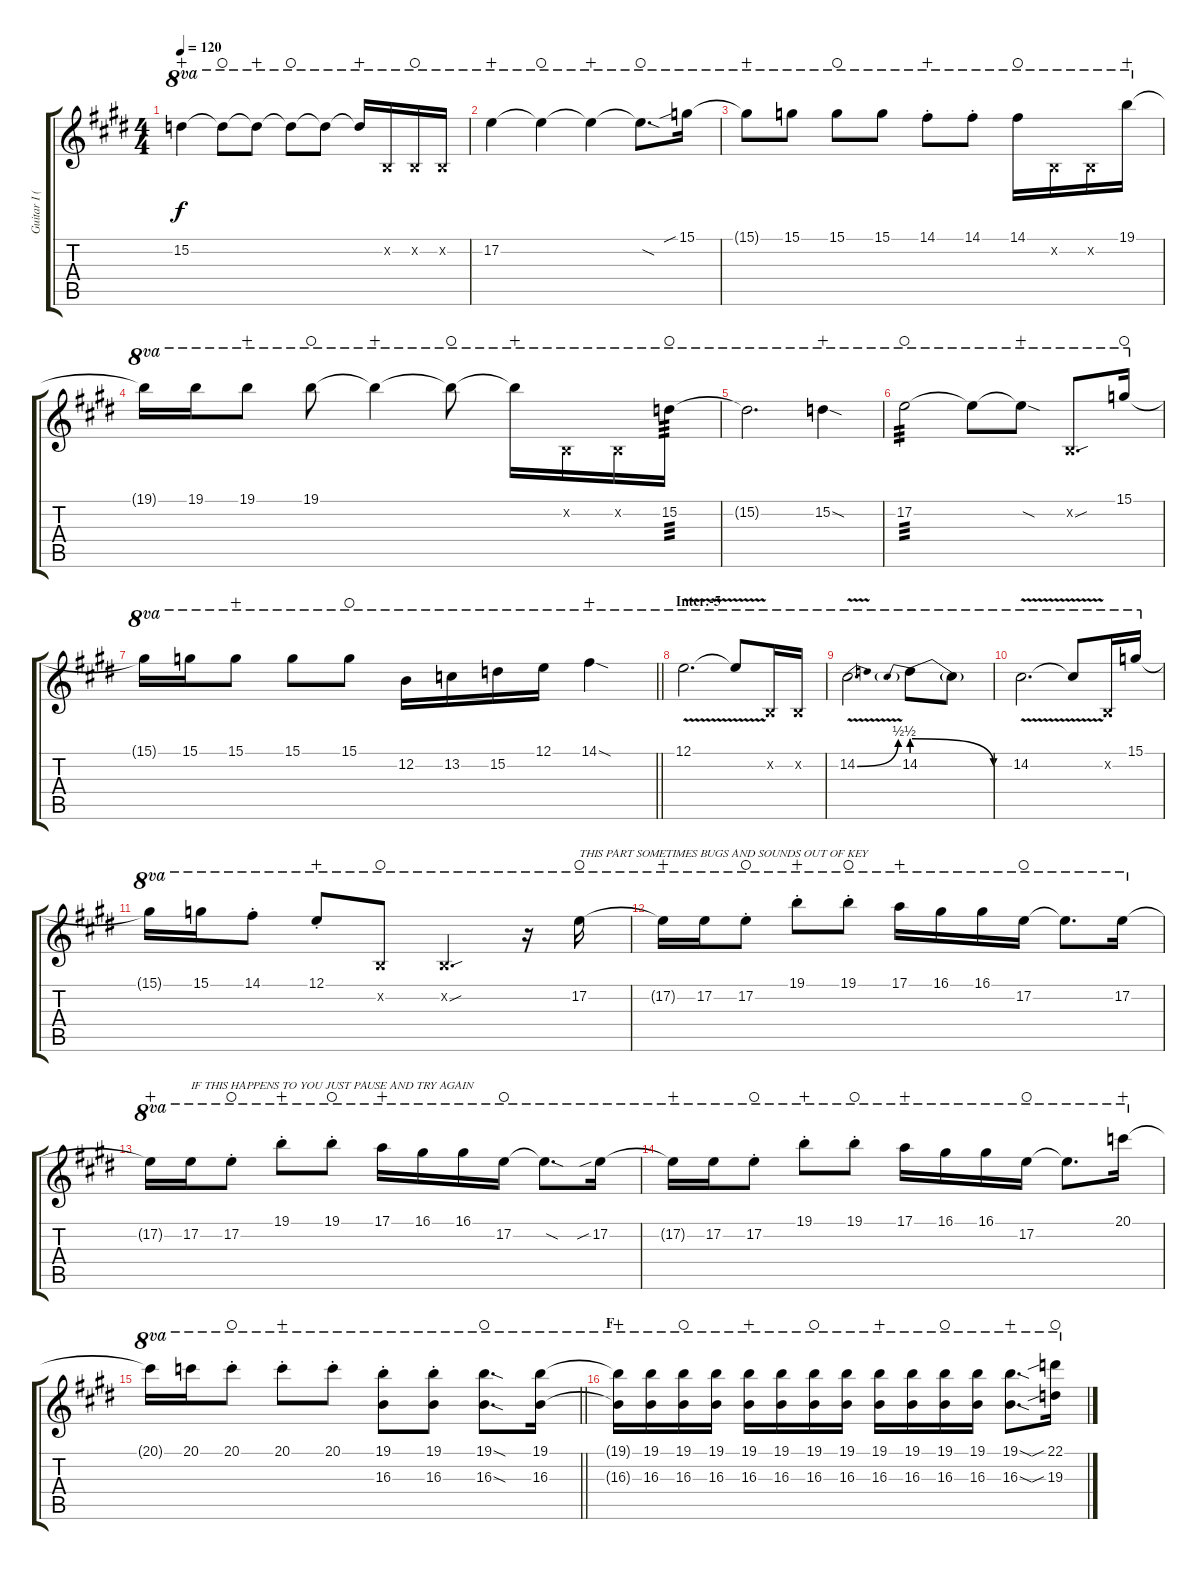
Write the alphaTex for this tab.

\track ("Guitar I (Nakano Azusa)" "Guitar I (") {instrument distortionguitar}
\staff {score tabs}
\tuning (E4 B3 G3 D3 A2 E2) {hide}
\ts (4 4)
\tempo 120
\clef g2
\ks e
15.2{t}.4{ot 8va dy f wahc} 15.2{t}.8{ot 8va waho} 15.2{t}.8{ot 8va wahc} 15.2{t}.8{ot 8va waho} 15.2{t}.8{ot 8va} 15.2{t}.16{ot 8va wahc} 0.2{x}.16{ot 8va} 0.2{x}.16{ot 8va waho} 0.2{x}.16{ot 8va} |
17.2.4{ot 8va wahc} 17.2{t}.4{ot 8va waho} 17.2{t}.4{ot 8va wahc} 17.2{sod t}.8{d ot 8va waho} 15.1{sib}.16{ot 8va} |
15.1{t}.8{ot 8va wahc} 15.1.8{ot 8va} 15.1.8{ot 8va waho} 15.1.8{ot 8va} 14.1{st}.8{ot 8va wahc} 14.1{st}.8{ot 8va} 14.1.16{ot 8va waho} 0.2{x}.16{ot 8va} 0.2{x}.16{ot 8va} 19.1.16{ot 8va wahc} |
19.1{t}.16{ot 8va} 19.1.16{ot 8va} 19.1.8{ot 8va wahc} 19.1.8{ot 8va waho} 19.1{t}.4{ot 8va wahc} 19.1{t}.8{ot 8va waho} 19.1{t}.16{ot 8va wahc} 0.2{x}.16{ot 8va} 0.2{x}.16{ot 8va} 15.2.16{ot 8va tp 3 waho} |
15.2{t}.2{d ot 8va} 15.2{sod}.4{ot 8va wahc} |
17.2.2{ot 8va tp 3 waho} 17.2{t}.8{ot 8va} 17.2{sod t}.8{ot 8va wahc} 0.2{sou x}.8{d ot 8va} 15.1.16{ot 8va waho} |
\barLineRight lightlight
15.1{t}.16{ot 8va} 15.1.16{ot 8va} 15.1.8{ot 8va wahc} 15.1.8{ot 8va} 15.1.8{ot 8va waho} 12.2.16{ot 8va} 13.2.16{ot 8va} 15.2.16{ot 8va} 12.1.16{ot 8va} 14.1{sod}.4{ot 8va wahc} |
\section ("" "Inter.-5")
12.1{v}.2{d ot 8va} 12.1{t}.8{ot 8va} 0.2{x}.16{ot 8va} 0.2{x}.16{ot 8va} |
14.2{be (bend 0 0 60 2) v}.2{d ot 8va} 14.2{be (prebendrelease 0 2 60 0)}.8{ot 8va} 14.2{t}.8{ot 8va} |
14.2{v}.2{d ot 8va} 14.2{t}.8{ot 8va} 0.2{x}.16{ot 8va} 15.1.16{ot 8va} |
15.1{t}.16{ot 8va} 15.1.16{ot 8va} 14.1{st}.8{ot 8va} 12.1{st}.8{ot 8va wahc} 0.2{x}.8{ot 8va waho} 0.2{sou x}.4{d ot 8va} r.16{ot 8va} 17.2.16{ot 8va txt "THIS PART SOMETIMES BUGS AND SOUNDS OUT OF KEY" waho} |
17.2{t}.16{ot 8va wahc} 17.2.16{ot 8va} 17.2{st}.8{ot 8va waho} 19.1{st}.8{ot 8va wahc} 19.1{st}.8{ot 8va waho} 17.1.16{ot 8va wahc} 16.1.16{ot 8va} 16.1.16{ot 8va} 17.2.16{ot 8va waho} 17.2{t}.8{d ot 8va} 17.2.16{ot 8va} |
17.2{t}.16{ot 8va wahc} 17.2.16{ot 8va txt "IF THIS HAPPENS TO YOU JUST PAUSE AND TRY AGAIN"} 17.2{st}.8{ot 8va waho} 19.1{st}.8{ot 8va wahc} 19.1{st}.8{ot 8va waho} 17.1.16{ot 8va wahc} 16.1.16{ot 8va} 16.1.16{ot 8va} 17.2.16{ot 8va waho} 17.2{sod t}.8{d ot 8va} 17.2{sib}.16{ot 8va} |
17.2{t}.16{ot 8va wahc} 17.2.16{ot 8va} 17.2{st}.8{ot 8va waho} 19.1{st}.8{ot 8va wahc} 19.1{st}.8{ot 8va waho} 17.1.16{ot 8va wahc} 16.1.16{ot 8va} 16.1.16{ot 8va} 17.2.16{ot 8va waho} 17.2{t}.8{d ot 8va} 20.1.16{ot 8va wahc} |
\barLineRight lightlight
20.1{t}.16{ot 8va} 20.1.16{ot 8va} 20.1{st}.8{ot 8va waho} 20.1{st}.8{ot 8va wahc} 20.1{st}.8{ot 8va} (19.1{st} 16.3{st}).8{ot 8va} (19.1{st} 16.3{st}).8{ot 8va} (19.1{sod} 16.3{sod}).8{d ot 8va waho} (19.1 16.3).16{ot 8va} |
\section ("" "F")
(19.1{t} 16.3{t}).16{ot 8va wahc} (19.1 16.3).16{ot 8va} (19.1 16.3).16{ot 8va waho} (19.1 16.3).16{ot 8va} (19.1 16.3).16{ot 8va wahc} (19.1 16.3).16{ot 8va} (19.1 16.3).16{ot 8va waho} (19.1 16.3).16{ot 8va} (19.1 16.3).16{ot 8va wahc} (19.1 16.3).16{ot 8va} (19.1 16.3).16{ot 8va waho} (19.1 16.3).16{ot 8va} (19.1{sod} 16.3{sod}).8{d ot 8va wahc} (22.1{sib} 19.3{sib}).16{ot 8va waho}
